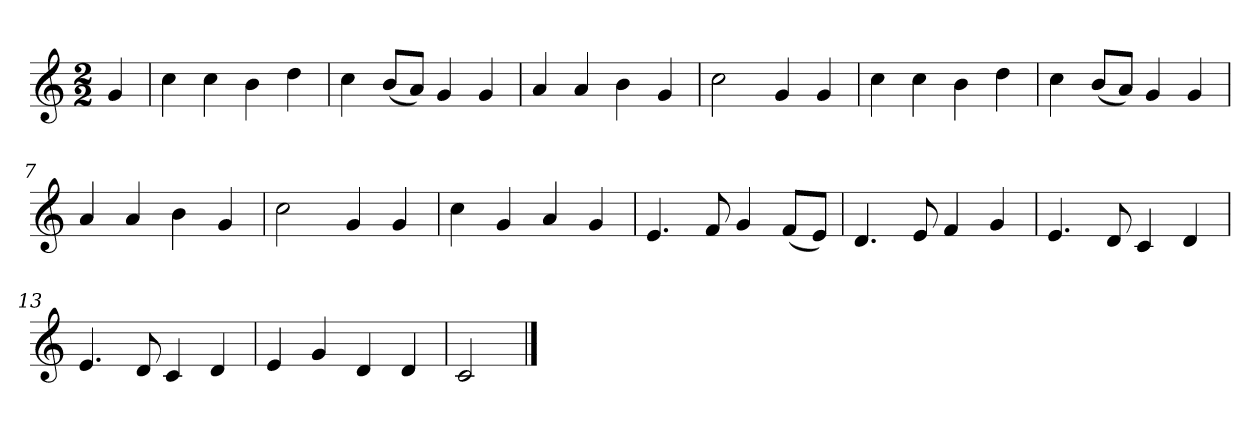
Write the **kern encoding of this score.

**kern
*part1
*staff1
*k[]
*M2/2
*MM120
=
4g
=1
4cc
4cc
4b
4dd
=2
4cc
(8bL
8aJ)
4g
4g
=3
4a
4a
4b
4g
=4
2cc
4g
4g
=5
4cc
4cc
4b
4dd
=6
4cc
(8bL
8aJ)
4g
4g
=7
4a
4a
4b
4g
=8
2cc
4g
4g
=9
4cc
4g
4a
4g
=10
4.e
8f
4g
(8fL
8eJ)
=11
4.d
8e
4f
4g
=12
4.e
8d
4c
4d
=13
4.e
8d
4c
4d
=14
4e
4g
4d
4d
=15
2c
==
*-
